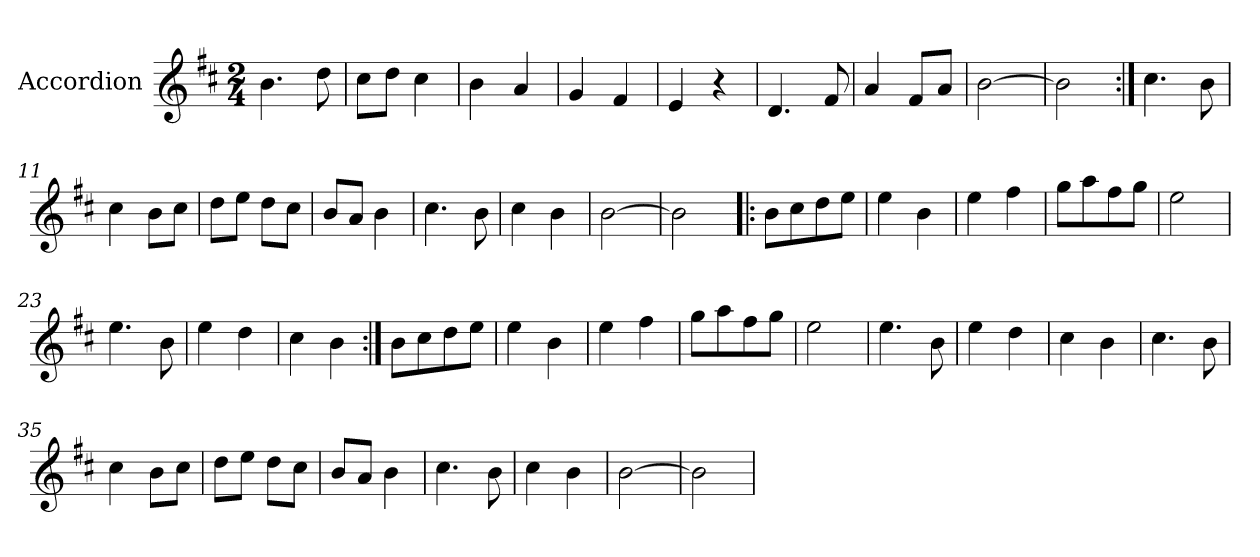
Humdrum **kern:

**kern
*part1
*staff1
*I"Accordion
*I'Acc
*clefG2
*k[f#c#]
*b:
*M2/4
*MM240
=1
4.b\
8dd\
=2
8cc#\L
8dd\J
4cc#\
=3
4b\
4a/
=4
4g/
4f#/
=5
4e/
4r
=6
4.d/
8f#/
=7
4a/
8f#/L
8a/J
=8
[2b\
=9
2b\]
=10:|!
4.cc#\
8b\
=11
4cc#\
8b\L
8cc#\J
=12
8dd\L
8ee\J
8dd\L
8cc#\J
=13
8b/L
8a/J
4b\
=14
4.cc#\
8b\
=15
4cc#\
4b\
!!LO:LB:g=z
=16
[2b\
=17
2b\]
=18!|:
8b\L
8cc#\
8dd\
8ee\J
=19
4ee\
4b\
=20
4ee\
4ff#\
=21
8gg\L
8aa\
8ff#\
8gg\J
=22
2ee\
=23
4.ee\
8b\
=24
4ee\
4dd\
=25
4cc#\
4b\
=26:|!
8b\L
8cc#\
8dd\
8ee\J
=27
4ee\
4b\
=28
4ee\
4ff#\
=29
8gg\L
8aa\
8ff#\
8gg\J
=30
2ee\
!!LO:LB:g=z
=31
4.ee\
8b\
=32
4ee\
4dd\
=33
4cc#\
4b\
=34
4.cc#\
8b\
=35
4cc#\
8b\L
8cc#\J
=36
8dd\L
8ee\J
8dd\L
8cc#\J
=37
8b/L
8a/J
4b\
=38
4.cc#\
8b\
=39
4cc#\
4b\
=40
[2b\
=41
2b\]
=
*-
